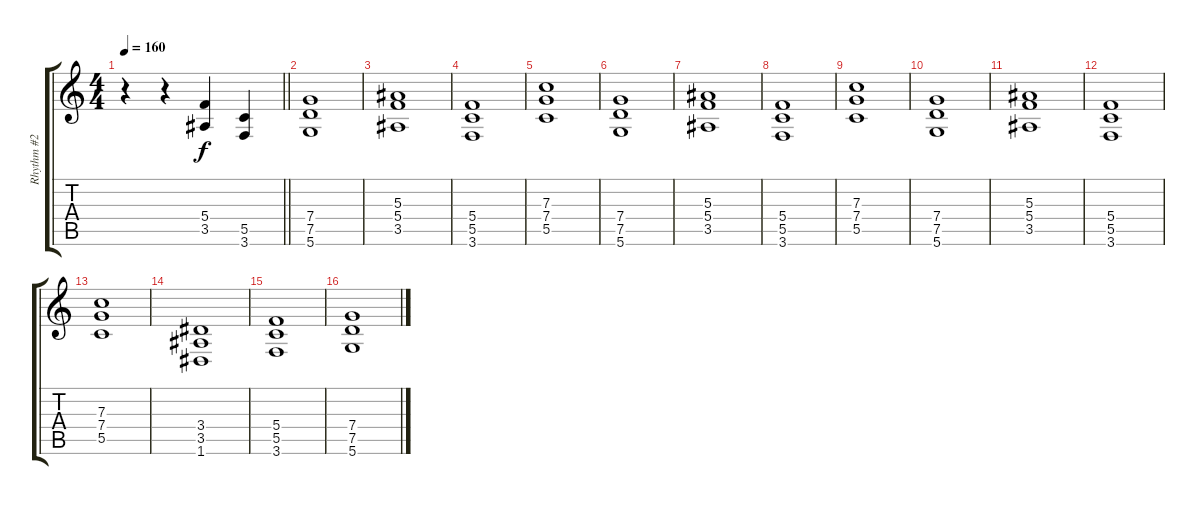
\track ("Rhythm #2" "Rhythm #2") {instrument distortionguitar}
\staff {score tabs}
\tuning (D4 A3 F3 C3 G2 D2) {hide}
\ts (4 4)
\tempo 160
\clef g2
\barLineRight lightlight
\ks aminor
r.4{dy f instrument distortionguitar} r.4 (5.4 3.5).4 (5.5 3.6).4 |
\section ("" "")
(7.4 7.5 5.6).1 |
(5.3 5.4 3.5).1 |
(5.4 5.5 3.6).1 |
(7.3 7.4 5.5).1 |
(7.4 7.5 5.6).1 |
(5.3 5.4 3.5).1 |
(5.4 5.5 3.6).1 |
(7.3 7.4 5.5).1 |
(7.4 7.5 5.6).1 |
(5.3 5.4 3.5).1 |
(5.4 5.5 3.6).1 |
(7.3 7.4 5.5).1 |
(3.4 3.5 1.6).1 |
(5.4 5.5 3.6).1 |
(7.4 7.5 5.6).1
